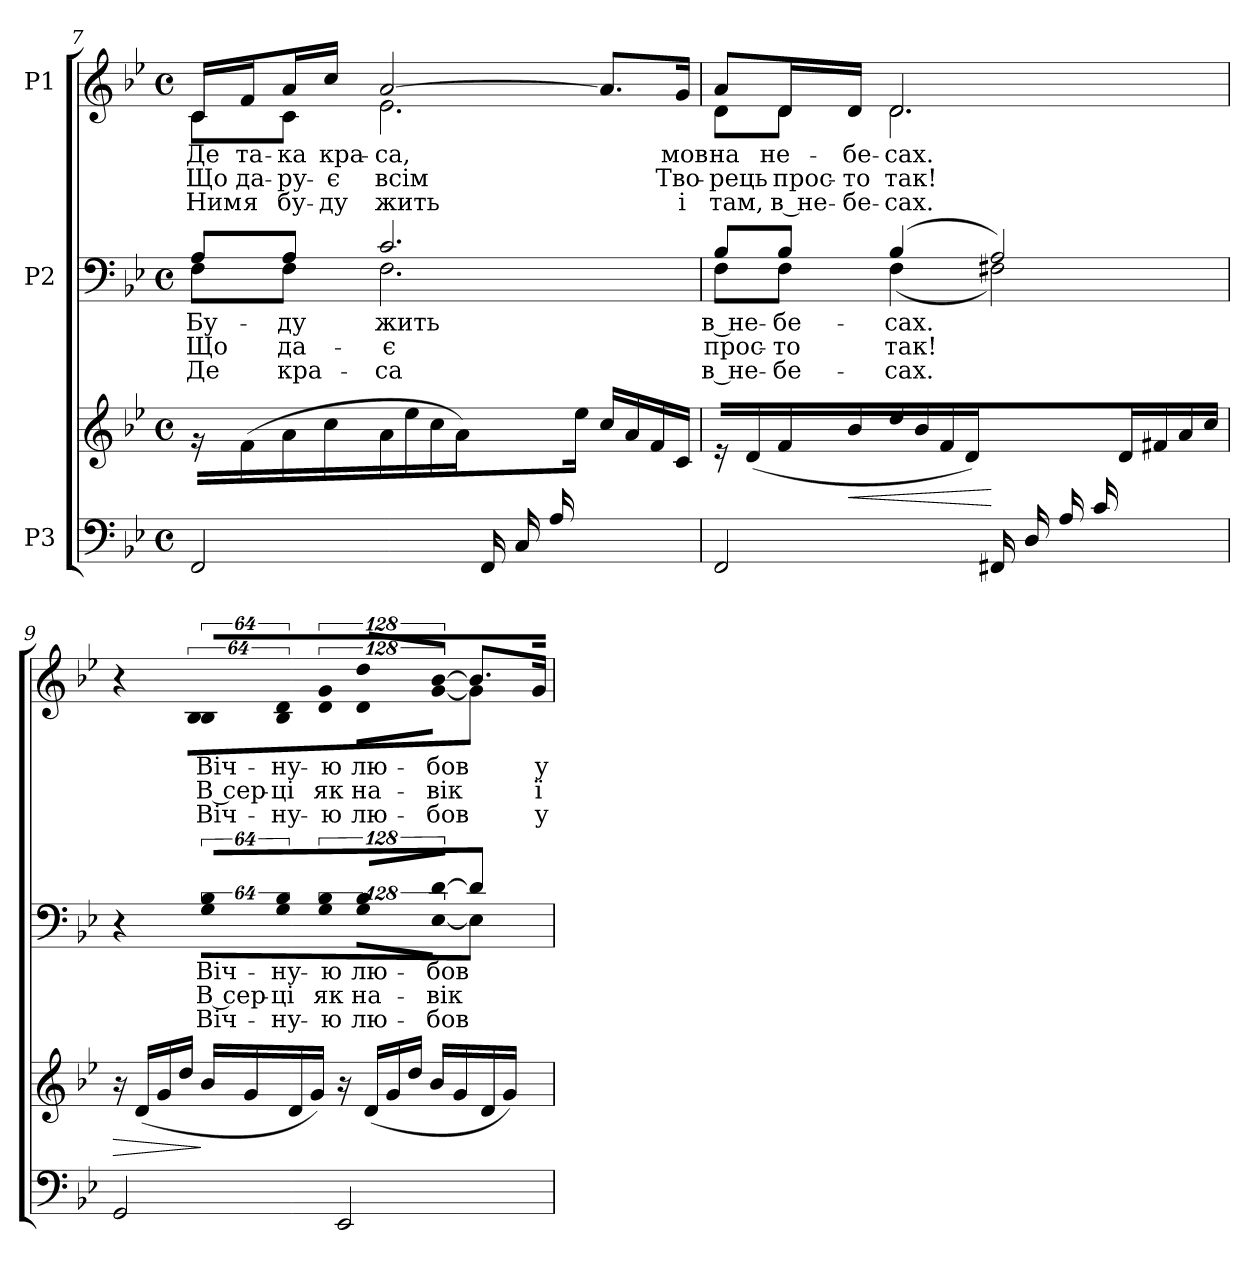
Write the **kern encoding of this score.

**kern	**kern	**dynam	**kern	**text	**text	**text	**kern	**text	**text	**text
*part3	*part3	*part3	*part2	*part2	*part2	*part2	*part1	*part1	*part1	*part1
*staff4	*staff3	*staff3/4	*staff2	*staff2	*staff2	*staff2	*staff1	*staff1	*staff1	*staff1
*I"P3	*	*	*I"P2	*	*	*	*I"P1	*	*	*
!!LO:PB:g=z
*clefF4	*clefG2	*	*clefF4	*	*	*	*clefG2	*	*	*
*k[b-e-]	*k[b-e-]	*	*k[b-e-]	*	*	*	*k[b-e-]	*	*	*
*g:	*g:	*	*g:	*	*	*	*g:	*	*	*
*M4/4	*M4/4	*	*M4/4	*	*	*	*M4/4	*	*	*
*met(c)	*met(c)	*	*met(c)	*	*	*	*met(c)	*	*	*
=7	=7	=7	=7	=7	=7	=7	=7	=7	=7	=7
*^	*	*	*^	*	*	*	*	*	*	*
!	!	!	!	!	!	!LO:LY:b:color=#000000	!LO:LY:b:color=#000000	!LO:LY:b:color=#000000	!	!	!	!
!	!	!	!	!	!	!	!	!	!	!LO:LY:b:color=#000000	!LO:LY:b:color=#000000	!LO:LY:b:color=#000000
*	*	*	*	*	*	*	*	*	*^	*	*	*
2ryy	2FFi/	16r	.	8Ai/L	8Fi\L	Бу-	Що	Де	16ci/LL	8ci\L	Де	Що	Ним
!	!	!	!	!	!	!	!	!	!	!	!LO:LY:b:color=#000000	!LO:LY:b:color=#000000	!LO:LY:b:color=#000000
.	.	(16fi/LL	.	.	.	.	.	.	16fi/J	.	та-	да-	я
!	!	!	!	!	!	!LO:LY:b:color=#000000	!LO:LY:b:color=#000000	!LO:LY:b:color=#000000	!	!	!	!	!
!	!	!	!	!	!	!	!	!	!	!	!LO:LY:b:color=#000000	!LO:LY:b:color=#000000	!LO:LY:b:color=#000000
.	.	16ai/	.	8Ai/J	8Fi\J	-ду	да-	кра-	16ai/L	8ci\J	-ка	-ру-	бу-
!	!	!	!	!	!	!	!	!	!	!	!LO:LY:b:color=#000000	!LO:LY:b:color=#000000	!LO:LY:b:color=#000000
.	.	16cci/JJ	.	.	.	.	.	.	16cci/JJ	.	кра-	-є	-ду
!	!	!	!	!	!	!LO:LY:b:color=#000000	!LO:LY:b:color=#000000	!LO:LY:b:color=#000000	!	!	!	!	!
!	!	!	!	!	!	!	!	!	!	!	!LO:LY:b:color=#000000	!LO:LY:b:color=#000000	!LO:LY:b:color=#000000
.	.	16ai\LL	.	2.ci/	2.Fi\	жить	-є	-са	[>2ai/	2.e-i\	-са,	всім	жить
.	.	16ee-i\	.	.	.	.	.	.	.	.	.	.	.
.	.	16cci\	.	.	.	.	.	.	.	.	.	.	.
.	.	16ai\JJ)	.	.	.	.	.	.	.	.	.	.	.
(16FFi/LL	4ryy	8.ryy	.	.	.	.	.	.	.	.	.	.	.
16Ci/	.	.	.	.	.	.	.	.	.	.	.	.	.
16Ai/	.	.	.	.	.	.	.	.	.	.	.	.	.
4ryy	.	16ee-i\JJ	.	.	.	.	.	.	.	.	.	.	.
.	16ryy	16cci/LL	.	.	.	.	.	.	8.ai/L]	.	.	.	.
.	8.ryy	16ai/	.	.	.	.	.	.	.	.	.	.	.
.	.	16fi/	.	.	.	.	.	.	.	.	.	.	.
!	!	!	!	!	!	!	!	!	!	!	!LO:LY:b:color=#000000	!LO:LY:b:color=#000000	!LO:LY:b:color=#000000
16ryy	.	16ci/JJ)	.	.	.	.	.	.	16gi/Jk	.	мов	Тво-	і
=8	=8	=8	=8	=8	=8	=8	=8	=8	=8	=8	=8	=8	=8
!	!	!	!	!	!	!LO:LY:b:color=#000000	!LO:LY:b:color=#000000	!LO:LY:b:color=#000000	!	!	!	!	!
!	!	!	!	!	!	!	!	!	!	!	!LO:LY:b:color=#000000	!LO:LY:b:color=#000000	!LO:LY:b:color=#000000
2ryy	2FFi/	16r	.	8B-i/L	8Fi\L	в не-	прос-	в не-	8ai/L	8di\L	на	-рець	там,
.	.	(16di/LL	.	.	.	.	.	.	.	.	.	.	.
!	!	!	!	!	!	!LO:LY:b:color=#000000	!LO:LY:b:color=#000000	!LO:LY:b:color=#000000	!	!	!	!	!
!	!	!	!	!	!	!	!	!	!	!	!LO:LY:b:color=#000000	!LO:LY:b:color=#000000	!LO:LY:b:color=#000000
.	.	16fi/	.	8B-i/J	8Fi\J	-бе-	-то	-бе-	16di/L	8di\J	не-	прос-	в не-
!	!	!	!LO:HP:b	!	!	!	!	!	!	!	!	!	!
!	!	!	!	!	!	!	!	!	!	!	!LO:LY:b:color=#000000	!LO:LY:b:color=#000000	!LO:LY:b:color=#000000
.	.	16b-i/JJ	<	.	.	.	.	.	16di/JJ	.	-бе-	-то	-бе-
!	!	!	!	!	!	!LO:LY:b:color=#000000	!LO:LY:b:color=#000000	!LO:LY:b:color=#000000	!	!	!	!	!
!	!	!	!	!	!	!	!	!	!	!	!LO:LY:b:color=#000000	!LO:LY:b:color=#000000	!LO:LY:b:color=#000000
.	.	16ddi/LL	.	(4B-i/	(4Fi\	-сах.	так!	-сах.	2.di/	2.di\	-сах.	так!	-сах.
.	.	16b-i/	.	.	.	.	.	.	.	.	.	.	.
.	.	16fi/	.	.	.	.	.	.	.	.	.	.	.
.	.	16di/JJ)	.	.	.	.	.	.	.	.	.	.	.
(16FF#Xi/LL	4ryy	4ryy	[	2Ai/)	2F#Xi\)	.	.	.	.	.	.	.	.
16Di/	.	.	.	.	.	.	.	.	.	.	.	.	.
16Ai/	.	.	.	.	.	.	.	.	.	.	.	.	.
16ci/	.	.	.	.	.	.	.	.	.	.	.	.	.
4ryy	4ryy	16di\	.	.	.	.	.	.	.	.	.	.	.
.	.	16f#Xi\	.	.	.	.	.	.	.	.	.	.	.
.	.	16ai/	.	.	.	.	.	.	.	.	.	.	.
.	.	16cci\JJ)	.	.	.	.	.	.	.	.	.	.	.
*v	*v	*	*	*	*	*	*	*	*	*	*	*	*
!!LO:LB:g=z	!!
=9	=9	=9	=9	=9	=9	=9	=9	=9	=9	=9	=9	=9
!	!	!LO:HP:b	!	!	!	!	!	!	!	!	!	!
2GGi/	16r	>	4r	4ryy	.	.	.	4r	4ryy	.	.	.
.	(16di/LL	.	.	.	.	.	.	.	.	.	.	.
.	16gi/	.	.	.	.	.	.	.	.	.	.	.
.	16ddi/JJ	.	.	.	.	.	.	.	.	.	.	.
!	!	!	!LO:N:vis=8	!LO:N:vis=8	!	!	!	!	!	!	!	!
!	!	!	!	!	!LO:LY:b:color=#000000	!LO:LY:b:color=#000000	!LO:LY:b:color=#000000	!LO:N:vis=8	!	!	!	!
!	!	!	!	!	!	!	!	!	!LO:N:vis=8	!LO:LY:b:color=#000000	!LO:LY:b:color=#000000	!LO:LY:b:color=#000000
.	16b-i/LL	]	512%51B-i/L	512%51Gi\L	Віч-	В сер-	Віч-	512%51B-i/L	512%51B-i\L	Віч-	В сер-	Віч-
.	16gi/	.	.	.	.	.	.	.	.	.	.	.
!	!	!	!LO:N:vis=8	!LO:N:vis=8	!	!	!	!	!	!	!	!
!	!	!	!	!	!LO:LY:b:color=#000000	!LO:LY:b:color=#000000	!LO:LY:b:color=#000000	!LO:N:vis=8	!	!	!	!
!	!	!	!	!	!	!	!	!	!LO:N:vis=8	!LO:LY:b:color=#000000	!LO:LY:b:color=#000000	!LO:LY:b:color=#000000
.	.	.	512%51B-i/	512%51Gi\	-ну-	-ці	-ну-	512%51di/	512%51B-i\	-ну-	-ці	-ну-
.	16di/	.	.	.	.	.	.	.	.	.	.	.
.	16gi/JJ)	.	.	.	.	.	.	.	.	.	.	.
!	!	!	!LO:N:vis=8	!LO:N:vis=8	!	!	!	!	!	!	!	!
!	!	!	!	!	!LO:LY:b:color=#000000	!LO:LY:b:color=#000000	!LO:LY:b:color=#000000	!LO:N:vis=8	!	!	!	!
!	!	!	!	!	!	!	!	!	!LO:N:vis=8	!LO:LY:b:color=#000000	!LO:LY:b:color=#000000	!LO:LY:b:color=#000000
.	.	.	1024%103B-i/J	1024%103Gi\J	-ю	як	-ю	1024%103gi/J	1024%103di\J	-ю	як	-ю
2EE-i/	16r	.	.	.	.	.	.	.	.	.	.	.
!	!	!	!LO:N:vis=8	!LO:N:vis=8	!	!	!	!	!	!	!	!
!	!	!	!	!	!LO:LY:b:color=#000000	!LO:LY:b:color=#000000	!LO:LY:b:color=#000000	!LO:N:vis=8	!	!	!	!
!	!	!	!	!	!	!	!	!	!LO:N:vis=8	!LO:LY:b:color=#000000	!LO:LY:b:color=#000000	!LO:LY:b:color=#000000
.	.	.	512%51B-i/L	512%51Gi\L	лю-	на-	лю-	512%51ddi/L	512%51di\L	лю-	на-	лю-
.	(16di/LL	.	.	.	.	.	.	.	.	.	.	.
.	16gi/	.	.	.	.	.	.	.	.	.	.	.
!	!	!	!LO:N:vis=8	!LO:N:vis=8	!	!	!	!	!	!	!	!
!	!	!	!	!	!LO:LY:b:color=#000000	!LO:LY:b:color=#000000	!LO:LY:b:color=#000000	!LO:N:vis=8	!	!	!	!
!	!	!	!	!	!	!	!	!	!LO:N:vis=8	!LO:LY:b:color=#000000	!LO:LY:b:color=#000000	!LO:LY:b:color=#000000
.	.	.	[>1024%103di/J	[<1024%103E-i\J	-бов	-вік	-бов	[>1024%103b-i/J	[<1024%103gi\J	-бов	-вік	-бов
.	16ddi/JJ	.	.	.	.	.	.	.	.	.	.	.
.	16b-i/LL	.	4di/]	4E-i\]	.	.	.	8.b-i/L]	4gi\]	.	.	.
.	16gi/	.	.	.	.	.	.	.	.	.	.	.
.	16di/	.	.	.	.	.	.	.	.	.	.	.
!	!	!	!	!	!	!	!	!	!	!LO:LY:b:color=#000000	!LO:LY:b:color=#000000	!LO:LY:b:color=#000000
.	16gi/JJ)	.	.	.	.	.	.	16gi/Jk	.	у	ї-	у
*	*	*	*v	*v	*	*	*	*	*	*	*	*
*	*	*	*	*	*	*	*v	*v	*	*	*
=	=	=	=	=	=	=	=	=	=	=
*-	*-	*-	*-	*-	*-	*-	*-	*-	*-	*-
